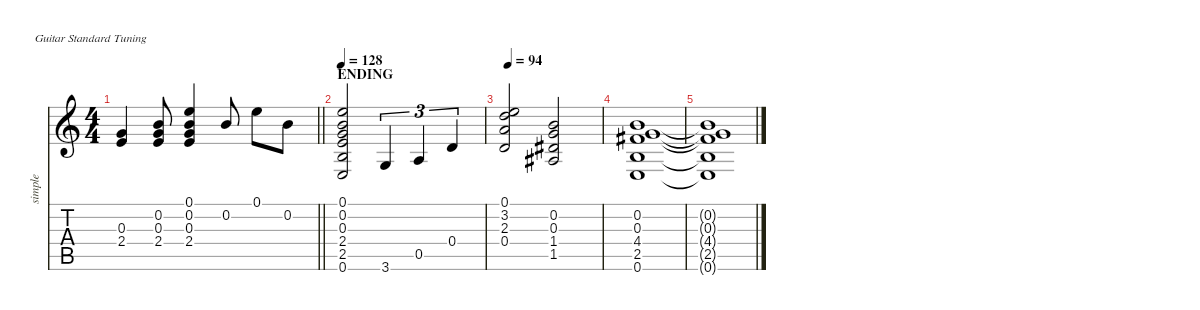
\defaultSystemsLayout 4
\hideDynamics
\bracketExtendMode nobrackets
\otherSystemsTrackNameOrientation horizontal
\track ("Gtrs 1,2,3 comb.-simple" "simple") {defaultSystemsLayout 8 mute instrument electricguitarclean}
\staff {score tabs}
\tuning (E4 B3 G3 D3 A2 E2)
\ts (4 4)
\tempo (128 hide)
\clef g2
\barLineRight lightlight
\ks c
(0.3 2.4).4{dy mp beam Up} (0.2 0.3 2.4).8{beam Up} (0.1 0.2 0.3 2.4).4{dy ff beam Up} 0.2.8{dy mp beam Up} 0.1.8{dy fff beam Down} 0.2.8{dy ff beam Down} |
\section ("" "ENDING")
\tempo 128
(0.2 0.3 2.4 2.5 0.6 0.1).2{dy f beam Up} 3.6.4{tu (3 2) dy mf beam Up} 0.5.4{tu (3 2) dy f beam Up} 0.4.4{tu (3 2) dy fff beam Up} |
\tempo 94
(0.1 3.2 2.3 0.4).2{dy f beam Up} (0.3 1.4{acc #} 1.5{acc #} 0.2).2{dy ff beam Up} |
(0.2 0.3 4.4{acc #} 2.5 0.6).1{dy mf beam Up} |
(0.2{t} 0.3{t} 4.4{t acc #} 2.5{t} 0.6{t}).1{dy f beam Up}
